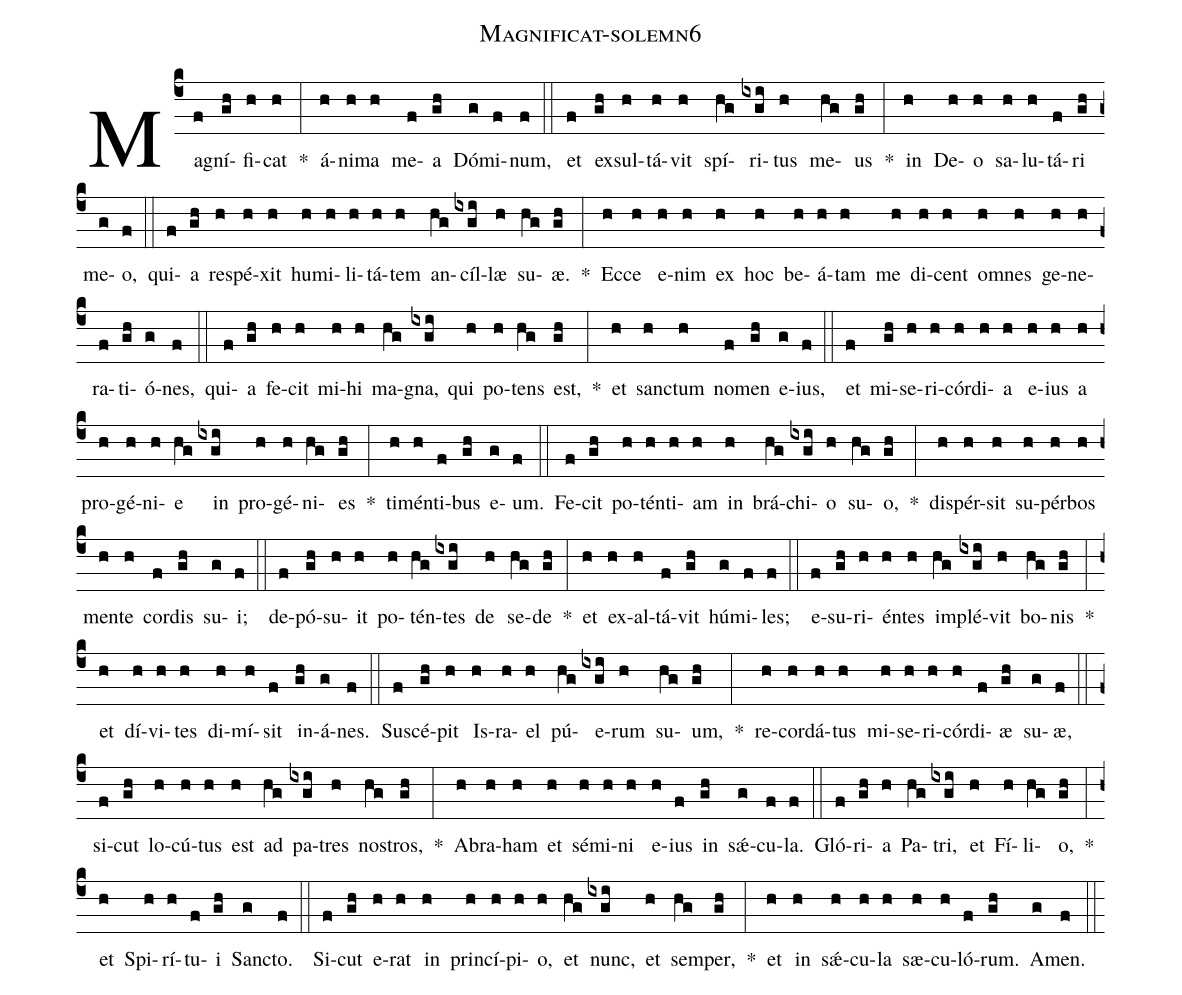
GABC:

name: Magnificat-solemn6;
%%
(c4)Ma(f)gní(gh)fi(h)cat(h) *(:)
 á(h)ni(h)ma(h) me(f)a(gh) Dó(g)mi(f)num,(f) (::)


et(f) ex(gh)sul(h)tá(h)vit(h) spí(hg)ri(ixgi)tus(h) me(hg)us(gh) *(:)
 in(h) De(h)o(h) sa(h)lu(h)tá(f)ri(gh) me(g)o,(f) (::)


qui(f)a(gh) re(h)spé(h)xit(h) hu(h)mi(h)li(h)tá(h)tem(h) an(hg)cíl(ixgi)læ(h) su(hg)æ.(gh) *(:)
 Ec(h)ce(h) e(h)nim(h) ex(h) hoc(h) be(h)á(h)tam(h) me(h) di(h)cent(h) om(h)nes(h) ge(h)ne(h)ra(f)ti(gh)ó(g)nes,(f) (::)


qui(f)a(gh) fe(h)cit(h) mi(h)hi(h) ma(hg)gna,(ixgi) qui(h) po(h)tens(hg) est,(gh) *(:)
 et(h) san(h)ctum(h) no(f)men(gh) e(g)ius,(f) (::)


et(f) mi(gh)se(h)ri(h)cór(h)di(h)a(h) e(h)ius(h) a(h) pro(h)gé(h)ni(h)e(hg) in(ixgi) pro(h)gé(h)ni(hg)es(gh) *(:)
 ti(h)mén(h)ti(f)bus(gh) e(g)um.(f) (::)


Fe(f)cit(gh) po(h)tén(h)ti(h)am(h) in(h) brá(hg)chi(ixgi)o(h) su(hg)o,(gh) *(:)
 di(h)spér(h)sit(h) su(h)pér(h)bos(h) men(h)te(h) cor(f)dis(gh) su(g)i;(f) (::)


de(f)pó(gh)su(h)it(h) po(h)tén(hg)tes(ixgi) de(h) se(hg)de(gh) *(:)
 et(h) ex(h)al(h)tá(f)vit(gh) hú(g)mi(f)les;(f) (::)


e(f)su(gh)ri(h)én(h)tes(h) im(hg)plé(ixgi)vit(h) bo(hg)nis(gh) *(:)
 et(h) dí(h)vi(h)tes(h) di(h)mí(h)sit(f) in(gh)á(g)nes.(f) (::)


Sus(f)cé(gh)pit(h) Is(h)ra(h)el(h) pú(hg)e(ixgi)rum(h) su(hg)um,(gh) *(:)
 re(h)cor(h)dá(h)tus(h) mi(h)se(h)ri(h)cór(h)di(f)æ(gh) su(g)æ,(f) (::)


si(f)cut(gh) lo(h)cú(h)tus(h) est(h) ad(hg) pa(ixgi)tres(h) no(hg)stros,(gh) *(:)
 A(h)bra(h)ham(h) et(h) sé(h)mi(h)ni(h) e(h)ius(f) in(gh) sǽ(g)cu(f)la.(f) (::)


Gló(f)ri(gh)a(h) Pa(hg)tri,(ixgi) et(h) Fí(h)li(hg)o,(gh) *(:)
 et(h) Spi(h)rí(h)tu(f)i(gh) San(g)cto.(f) (::)


Si(f)cut(gh) e(h)rat(h) in(h) prin(h)cí(h)pi(h)o,(h) et(hg) nunc,(ixgi) et(h) sem(hg)per,(gh) *(:)
 et(h) in(h) sǽ(h)cu(h)la(h) sæ(h)cu(h)ló(f)rum.(gh) A(g)men.(f) (::)
